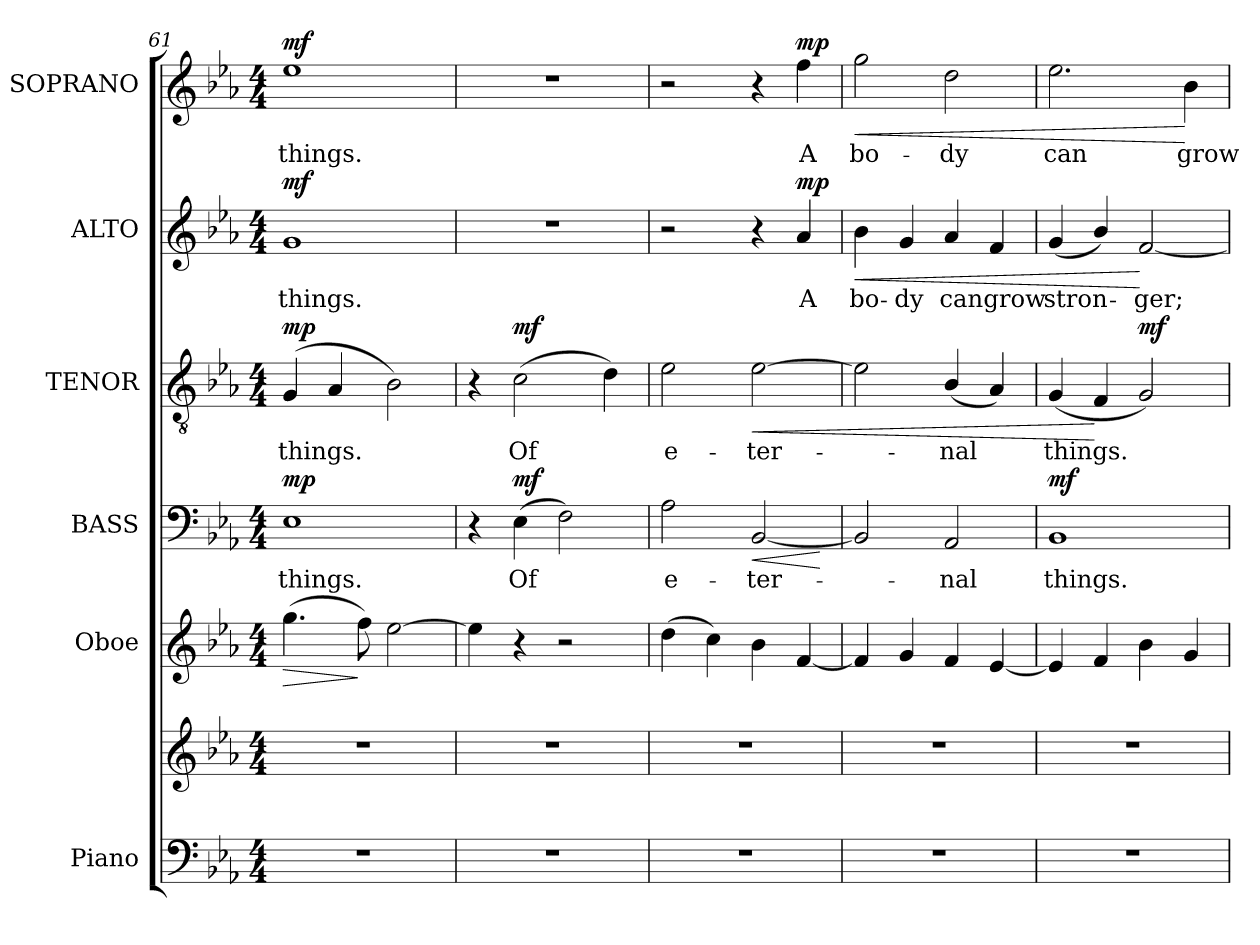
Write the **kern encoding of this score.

**kern	**kern	**kern	**dynam	**kern	**text	**dynam	**kern	**text	**dynam	**kern	**text	**dynam	**kern	**text	**dynam
*part6	*part6	*part5	*part5	*part4	*part4	*part4	*part3	*part3	*part3	*part2	*part2	*part2	*part1	*part1	*part1
*staff7	*staff6	*staff5	*staff5	*staff4	*staff4	*staff4	*staff3	*staff3	*staff3	*staff2	*staff2	*staff2	*staff1	*staff1	*staff1
*I"Piano	*	*I"Oboe	*	*I"BASS	*	*	*I"TENOR	*	*	*I"ALTO	*	*	*I"SOPRANO	*	*
*I'Pno.	*	*I'Ob.	*	*I'B.	*	*	*I'T.	*	*	*I'A.	*	*	*I'S.	*	*
*clefF4	*clefG2	*clefG2	*	*clefF4	*	*	*clefGv2	*	*	*clefG2	*	*	*clefG2	*	*
*	*	*	*	*	*	*	*ITrd7c12	*	*	*	*	*	*	*	*
*k[b-e-a-]	*k[b-e-a-]	*k[b-e-a-]	*	*k[b-e-a-]	*	*	*k[b-e-a-]	*	*	*k[b-e-a-]	*	*	*k[b-e-a-]	*	*
*E-:	*E-:	*E-:	*	*E-:	*	*	*E-:	*	*	*E-:	*	*	*E-:	*	*
*M4/4	*M4/4	*M4/4	*	*M4/4	*	*	*M4/4	*	*	*M4/4	*	*	*M4/4	*	*
=61	=61	=61	=61	=61	=61	=61	=61	=61	=61	=61	=61	=61	=61	=61	=61
!	!	!	!LO:HP:b	!	!	!	!	!	!	!	!	!	!	!	!
!	!	!	!	!	!LO:LY:b:color=#000000	!	!	!	!	!	!	!	!	!	!
!	!	!	!	!	!	!	!	!LO:LY:b:color=#000000	!	!	!	!	!	!	!
!	!	!	!	!	!	!	!	!	!	!	!LO:LY:b:color=#000000	!	!	!	!
!	!	!	!	!	!	!	!	!	!	!	!	!	!	!LO:LY:b:color=#000000	!
1r	1r	(4.ggi\	>	1E-i	things.	mp	(4GGi/	things.	mp	1gi	things.	mf	1ee-i	things.	mf
.	.	.	.	.	.	.	4AA-i/	.	.	.	.	.	.	.	.
.	.	8ffi\)	]	.	.	.	.	.	.	.	.	.	.	.	.
.	.	[>2ee-i\	.	.	.	.	2BB-i\)	.	.	.	.	.	.	.	.
=62	=62	=62	=62	=62	=62	=62	=62	=62	=62	=62	=62	=62	=62	=62	=62
1r	1r	4ee-i\]	.	4r	.	.	4r	.	.	1r	.	.	1r	.	.
!	!	!	!	!	!LO:LY:b:color=#000000	!	!	!	!	!	!	!	!	!	!
!	!	!	!	!	!	!	!	!LO:LY:b:color=#000000	!	!	!	!	!	!	!
.	.	4r	.	(4E-i\	Of	mf	(2Ci\	Of	mf	.	.	.	.	.	.
.	.	2r	.	2Fi\)	.	.	.	.	.	.	.	.	.	.	.
.	.	.	.	.	.	.	4Di\)	.	.	.	.	.	.	.	.
=63	=63	=63	=63	=63	=63	=63	=63	=63	=63	=63	=63	=63	=63	=63	=63
!	!	!	!	!	!LO:LY:b:color=#000000	!	!	!	!	!	!	!	!	!	!
!	!	!	!	!	!	!	!	!LO:LY:b:color=#000000	!	!	!	!	!	!	!
1r	1r	(4ddi\	.	2A-i\	e-	.	2E-i\	e-	.	2r	.	.	2r	.	.
.	.	4cci\)	.	.	.	.	.	.	.	.	.	.	.	.	.
!	!	!	!	!	!LO:LY:b:color=#000000	!LO:HP:b	!	!	!	!	!	!	!	!	!
!	!	!	!	!	!	!	!	!LO:LY:b:color=#000000	!LO:HP:b	!	!	!	!	!	!
.	.	4b-i\	.	[<2BB-i/	-ter-	<	[>2E-i\	-ter-	<	4r	.	.	4r	.	.
!	!	!	!	!	!	!	!	!	!	!	!LO:LY:b:color=#000000	!	!	!	!
!	!	!	!	!	!	!	!	!	!	!	!	!	!	!LO:LY:b:color=#000000	!
.	.	[<4fi/	.	.	.	.	.	.	.	4a-i/	A	mp	4ffi\	A	mp
.	.	.	.	.	.	[	.	.	.	.	.	.	.	.	.
=64	=64	=64	=64	=64	=64	=64	=64	=64	=64	=64	=64	=64	=64	=64	=64
!	!	!	!	!	!	!	!	!	!	!	!LO:LY:b:color=#000000	!LO:HP:b	!	!	!
!	!	!	!	!	!	!	!	!	!	!	!	!	!	!LO:LY:b:color=#000000	!LO:HP:b
1r	1r	4fi/]	.	2BB-i/]	.	.	2E-i\]	.	.	4b-i\	bo-	<	2ggi\	bo-	<
!	!	!	!	!	!	!	!	!	!	!	!LO:LY:b:color=#000000	!	!	!	!
.	.	4gi/	.	.	.	.	.	.	.	4gi/	-dy	.	.	.	.
!	!	!	!	!	!LO:LY:b:color=#000000	!	!	!	!	!	!	!	!	!	!
!	!	!	!	!	!	!	!	!LO:LY:b:color=#000000	!	!	!	!	!	!	!
!	!	!	!	!	!	!	!	!	!	!	!LO:LY:b:color=#000000	!	!	!	!
!	!	!	!	!	!	!	!	!	!	!	!	!	!	!LO:LY:b:color=#000000	!
.	.	4fi/	.	2AA-i/	-nal	.	(4BB-i/	-nal	.	4a-i/	can	.	2ddi\	-dy	.
!	!	!	!	!	!	!	!	!	!	!	!LO:LY:b:color=#000000	!	!	!	!
.	.	[<4e-i/	.	.	.	.	4AA-i/)	.	.	4fi/	grow	.	.	.	.
=65	=65	=65	=65	=65	=65	=65	=65	=65	=65	=65	=65	=65	=65	=65	=65
!	!	!	!	!	!LO:LY:b:color=#000000	!	!	!	!	!	!	!	!	!	!
!	!	!	!	!	!	!	!	!LO:LY:b:color=#000000	!	!	!	!	!	!	!
!	!	!	!	!	!	!	!	!	!	!	!LO:LY:b:color=#000000	!	!	!	!
!	!	!	!	!	!	!	!	!	!	!	!	!	!	!LO:LY:b:color=#000000	!
1r	1r	4e-i/]	.	1BB-i	things.	mf	(4GGi/	things.	.	(4gi/	stron-	.	2.ee-i\	can	.
.	.	4fi/	.	.	.	.	4FFi/	.	[	4b-i/)	.	.	.	.	.
!	!	!	!	!	!	!	!	!	!	!	!LO:LY:b:color=#000000	!	!	!	!
.	.	4b-i\	.	.	.	.	2GGi/)	.	mf	[<2fi/	-ger;	[	.	.	.
!	!	!	!	!	!	!	!	!	!	!	!	!	!	!LO:LY:b:color=#000000	!
.	.	4gi/	.	.	.	.	.	.	.	.	.	.	4b-i\	grow	[
=	=	=	=	=	=	=	=	=	=	=	=	=	=	=	=
*-	*-	*-	*-	*-	*-	*-	*-	*-	*-	*-	*-	*-	*-	*-	*-
